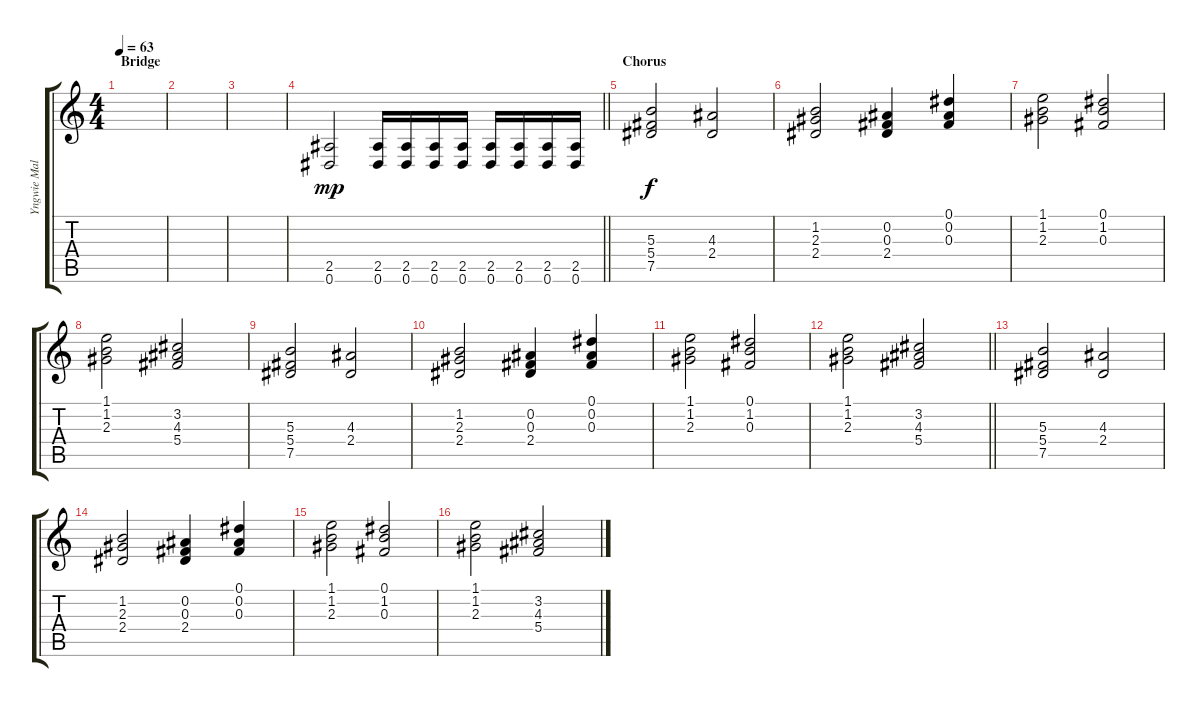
\track ("Yngwie Malmsteen" "Yngwie Mal") {instrument overdrivenguitar}
\staff {score tabs}
\tuning (Eb4 Bb3 Gb3 Db3 Ab2 Eb2) {hide}
\ts (4 4)
\section ("" "Bridge")
\tempo 63
\clef g2
\ks c
|
|
|
\barLineRight lightlight
(2.5 0.6).2{dy mp} (2.5 0.6).16 (2.5 0.6).16 (2.5 0.6).16 (2.5 0.6).16 (2.5 0.6).16 (2.5 0.6).16 (2.5 0.6).16 (2.5 0.6).16 |
\section ("" "Chorus")
(5.3 5.4 7.5).2{dy f} (4.3 2.4).2 |
(1.2 2.3 2.4).2 (0.2 0.3 2.4).4 (0.1 0.2 0.3).4 |
(1.1 1.2 2.3).2 (0.1 1.2 0.3).2 |
(1.1 1.2 2.3).2 (3.2 4.3 5.4).2 |
(5.3 5.4 7.5).2 (4.3 2.4).2 |
(1.2 2.3 2.4).2 (0.2 0.3 2.4).4 (0.1 0.2 0.3).4 |
(1.1 1.2 2.3).2 (0.1 1.2 0.3).2 |
\barLineRight lightlight
(1.1 1.2 2.3).2 (3.2 4.3 5.4).2 |
(5.3 5.4 7.5).2 (4.3 2.4).2 |
(1.2 2.3 2.4).2 (0.2 0.3 2.4).4 (0.1 0.2 0.3).4 |
(1.1 1.2 2.3).2 (0.1 1.2 0.3).2 |
(1.1 1.2 2.3).2 (3.2 4.3 5.4).2
